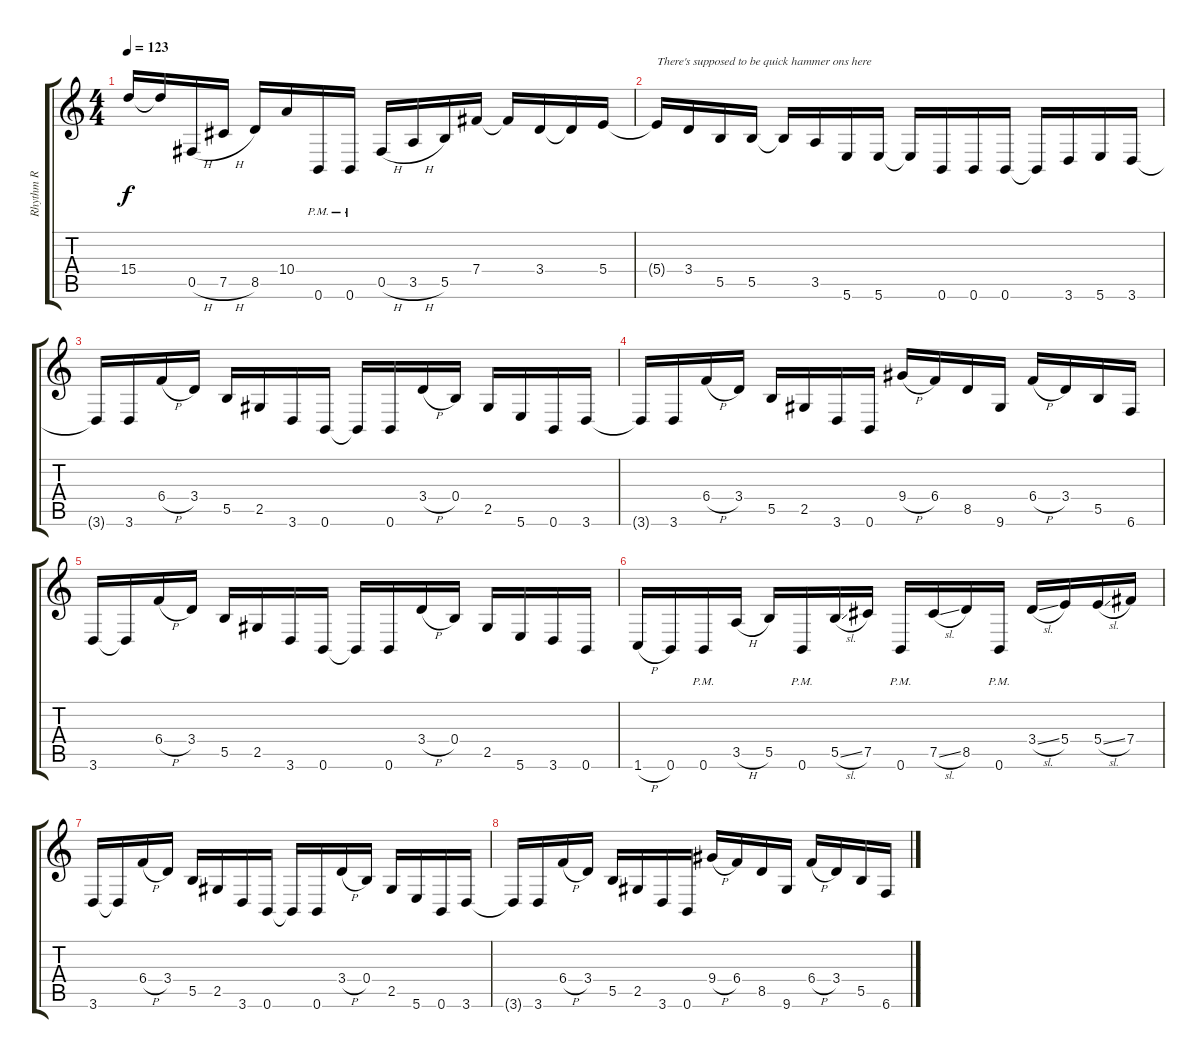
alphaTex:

\track ("Rhythm R" "Rhythm R") {instrument distortionguitar}
\staff {score tabs}
\tuning (Db4 Ab3 E3 B2 Gb2 B1) {hide}
\ts (4 4)
\tempo 123
\clef g2
\ks c
15.4{t}.16{dy f} 15.4{t}.16 0.5{h}.16 7.5{h}.16 8.5.16 10.4.16 0.6{pm}.16 0.6{pm}.16 0.5{h}.16 3.5{h}.16 5.5.16 7.4.16 7.4{t}.16 3.4.16 3.4{t}.16 5.4.16 |
5.4{t}.16{txt "There's supposed to be quick hammer ons here"} 3.4.16 5.5.16 5.5.16 5.5{t}.16 3.5.16 5.6.16 5.6.16 5.6{t}.16 0.6.16 0.6.16 0.6.16 0.6{t}.16 3.6.16 5.6.16 3.6.16 |
3.6{t}.16 3.6.16 6.4{h}.16 3.4.16 5.5.16 2.5.16 3.6.16 0.6.16 0.6{t}.16 0.6.16 3.4{h}.16 0.4.16 2.5.16 5.6.16 0.6.16 3.6.16 |
3.6{t}.16 3.6.16 6.4{h}.16 3.4.16 5.5.16 2.5.16 3.6.16 0.6.16 9.4{h}.16 6.4.16 8.5.16 9.6.16 6.4{h}.16 3.4.16 5.5.16 6.6.16 |
3.6.16 3.6{t}.16 6.4{h}.16 3.4.16 5.5.16 2.5.16 3.6.16 0.6.16 0.6{t}.16 0.6.16 3.4{h}.16 0.4.16 2.5.16 5.6.16 3.6.16 0.6.16 |
1.6{h}.16 0.6.16 0.6{pm}.16 3.5{h}.16 5.5.16 0.6{pm}.16 5.5{sl}.16 7.5.16 0.6{pm}.16 7.5{sl}.16 8.5.16 0.6{pm}.16 3.4{sl}.16 5.4.16 5.4{sl}.16 7.4.16 |
3.6.16 3.6{t}.16 6.4{h}.16 3.4.16 5.5.16 2.5.16 3.6.16 0.6.16 0.6{t}.16 0.6.16 3.4{h}.16 0.4.16 2.5.16 5.6.16 0.6.16 3.6.16 |
3.6{t}.16 3.6.16 6.4{h}.16 3.4.16 5.5.16 2.5.16 3.6.16 0.6.16 9.4{h}.16 6.4.16 8.5.16 9.6.16 6.4{h}.16 3.4.16 5.5.16 6.6.16
